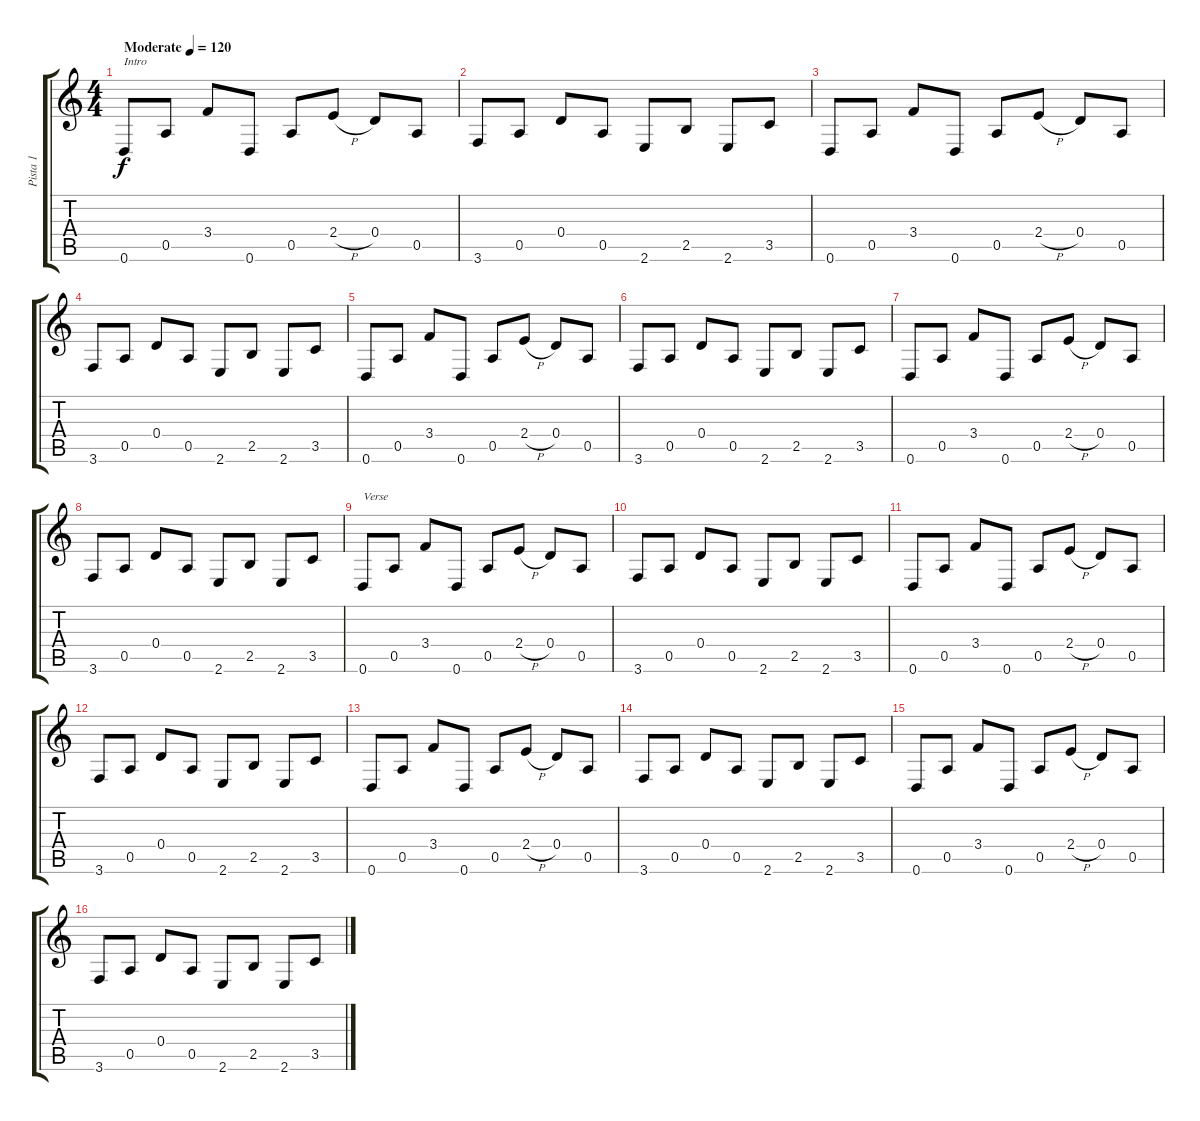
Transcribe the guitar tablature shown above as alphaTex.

\track ("Pista 1" "Pista 1") {instrument electricguitarclean}
\staff {score tabs}
\tuning (E4 B3 G3 D3 A2 D2) {hide}
\ts (4 4)
\tempo (120 "Moderate")
\clef g2
\ks c
0.6.8{txt "Intro" dy f instrument electricguitarclean} 0.5.8 3.4.8 0.6.8 0.5.8 2.4{h}.8 0.4.8 0.5.8 |
3.6.8 0.5.8 0.4.8 0.5.8 2.6.8 2.5.8 2.6.8 3.5.8 |
0.6.8 0.5.8 3.4.8 0.6.8 0.5.8 2.4{h}.8 0.4.8 0.5.8 |
3.6.8 0.5.8 0.4.8 0.5.8 2.6.8 2.5.8 2.6.8 3.5.8 |
0.6.8 0.5.8 3.4.8 0.6.8 0.5.8 2.4{h}.8 0.4.8 0.5.8 |
3.6.8 0.5.8 0.4.8 0.5.8 2.6.8 2.5.8 2.6.8 3.5.8 |
0.6.8 0.5.8 3.4.8 0.6.8 0.5.8 2.4{h}.8 0.4.8 0.5.8 |
3.6.8 0.5.8 0.4.8 0.5.8 2.6.8 2.5.8 2.6.8 3.5.8 |
0.6.8{txt "Verse"} 0.5.8 3.4.8 0.6.8 0.5.8 2.4{h}.8 0.4.8 0.5.8 |
3.6.8 0.5.8 0.4.8 0.5.8 2.6.8 2.5.8 2.6.8 3.5.8 |
0.6.8 0.5.8 3.4.8 0.6.8 0.5.8 2.4{h}.8 0.4.8 0.5.8 |
3.6.8 0.5.8 0.4.8 0.5.8 2.6.8 2.5.8 2.6.8 3.5.8 |
0.6.8 0.5.8 3.4.8 0.6.8 0.5.8 2.4{h}.8 0.4.8 0.5.8 |
3.6.8 0.5.8 0.4.8 0.5.8 2.6.8 2.5.8 2.6.8 3.5.8 |
0.6.8 0.5.8 3.4.8 0.6.8 0.5.8 2.4{h}.8 0.4.8 0.5.8 |
3.6.8 0.5.8 0.4.8 0.5.8 2.6.8 2.5.8 2.6.8 3.5.8
